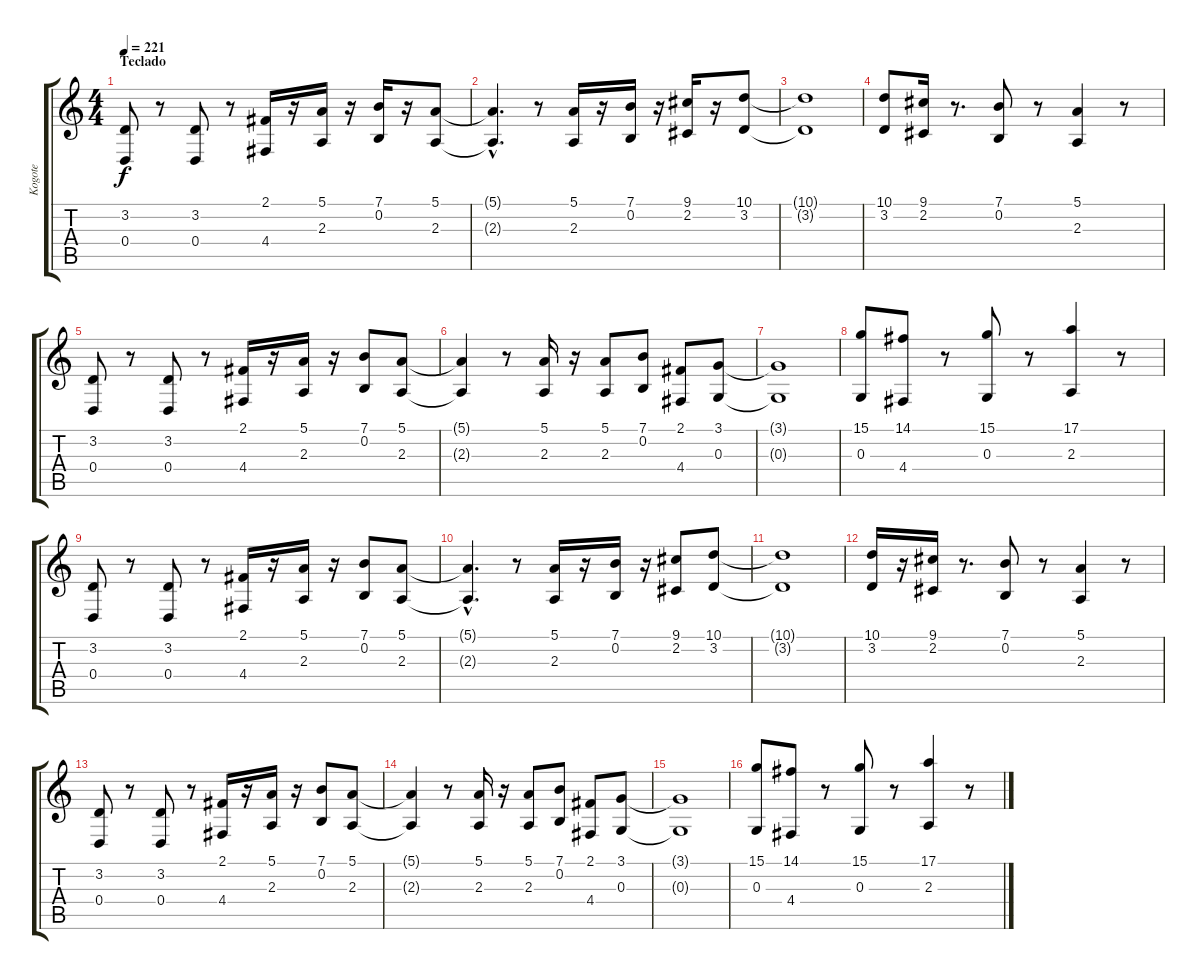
\track ("Kogote" "Kogote") {instrument brasssection}
\staff {score tabs}
\tuning (E4 B3 G3 D3 A2 E2) {hide}
\ts (4 4)
\section ("" "Teclado")
\tempo 221
\clef g2
\ks c
(3.2 0.4).8{dy f} r.8 (3.2 0.4).8 r.8 (2.1 4.4).16 r.16 (5.1 2.3).16 r.16 (7.1 0.2).16 r.16 (5.1 2.3).8 |
(5.1{hac t} 2.3{hac t}).4{d} r.8 (5.1 2.3).16 r.16 (7.1 0.2).16 r.16 (9.1 2.2).16 r.16 (10.1 3.2).8 |
(10.1{t} 3.2{t}).1 |
(10.1 3.2).8 (9.1 2.2).16 r.8{d} (7.1 0.2).8 r.8 (5.1 2.3).4 r.8 |
(3.2 0.4).8 r.8 (3.2 0.4).8 r.8 (2.1 4.4).16 r.16 (5.1 2.3).16 r.16 (7.1 0.2).8 (5.1 2.3).8 |
(5.1{t} 2.3{t}).4 r.8 (5.1 2.3).16 r.16 (5.1 2.3).8 (7.1 0.2).8 (2.1 4.4).8 (3.1 0.3).8 |
(3.1{t} 0.3{t}).1 |
(15.1 0.3).8 (14.1 4.4).8 r.8 (15.1 0.3).8 r.8 (17.1 2.3).4 r.8 |
(3.2 0.4).8 r.8 (3.2 0.4).8 r.8 (2.1 4.4).16 r.16 (5.1 2.3).16 r.16 (7.1 0.2).8 (5.1 2.3).8 |
(5.1{hac t} 2.3{hac t}).4{d} r.8 (5.1 2.3).16 r.16 (7.1 0.2).16 r.16 (9.1 2.2).8 (10.1 3.2).8 |
(10.1{t} 3.2{t}).1 |
(10.1 3.2).16 r.16 (9.1 2.2).16 r.8{d} (7.1 0.2).8 r.8 (5.1 2.3).4 r.8 |
(3.2 0.4).8 r.8 (3.2 0.4).8 r.8 (2.1 4.4).16 r.16 (5.1 2.3).16 r.16 (7.1 0.2).8 (5.1 2.3).8 |
(5.1{t} 2.3{t}).4 r.8 (5.1 2.3).16 r.16 (5.1 2.3).8 (7.1 0.2).8 (2.1 4.4).8 (3.1 0.3).8 |
(3.1{t} 0.3{t}).1 |
(15.1 0.3).8 (14.1 4.4).8 r.8 (15.1 0.3).8 r.8 (17.1 2.3).4 r.8
